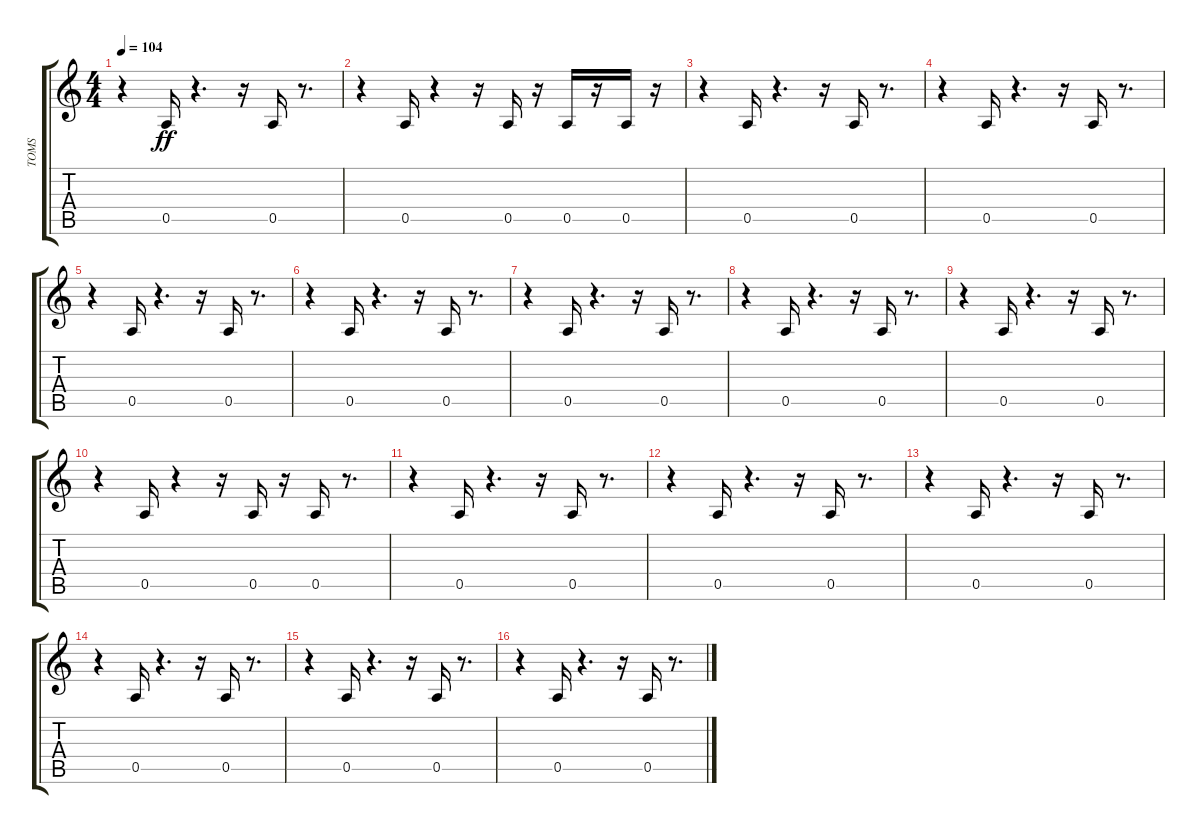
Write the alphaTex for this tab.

\track ("TOMS" "TOMS") {instrument acousticguitarsteel}
\staff {score tabs}
\tuning (E4 B3 G3 D3 A2 E2) {hide}
\ts (4 4)
\tempo 104
\clef g2
\ks c
r.4{dy ff} 0.5.16 r.4{d} r.16 0.5.16 r.8{d} |
r.4 0.5.16 r.4 r.16 0.5.16 r.16 0.5.16 r.16 0.5.16 r.16 |
r.4 0.5.16 r.4{d} r.16 0.5.16 r.8{d} |
r.4 0.5.16 r.4{d} r.16 0.5.16 r.8{d} |
r.4 0.5.16 r.4{d} r.16 0.5.16 r.8{d} |
r.4 0.5.16 r.4{d} r.16 0.5.16 r.8{d} |
r.4 0.5.16 r.4{d} r.16 0.5.16 r.8{d} |
r.4 0.5.16 r.4{d} r.16 0.5.16 r.8{d} |
r.4 0.5.16 r.4{d} r.16 0.5.16 r.8{d} |
r.4 0.5.16 r.4 r.16 0.5.16 r.16 0.5.16 r.8{d} |
r.4 0.5.16 r.4{d} r.16 0.5.16 r.8{d} |
r.4 0.5.16 r.4{d} r.16 0.5.16 r.8{d} |
r.4 0.5.16 r.4{d} r.16 0.5.16 r.8{d} |
r.4 0.5.16 r.4{d} r.16 0.5.16 r.8{d} |
r.4 0.5.16 r.4{d} r.16 0.5.16 r.8{d} |
r.4 0.5.16 r.4{d} r.16 0.5.16 r.8{d}
